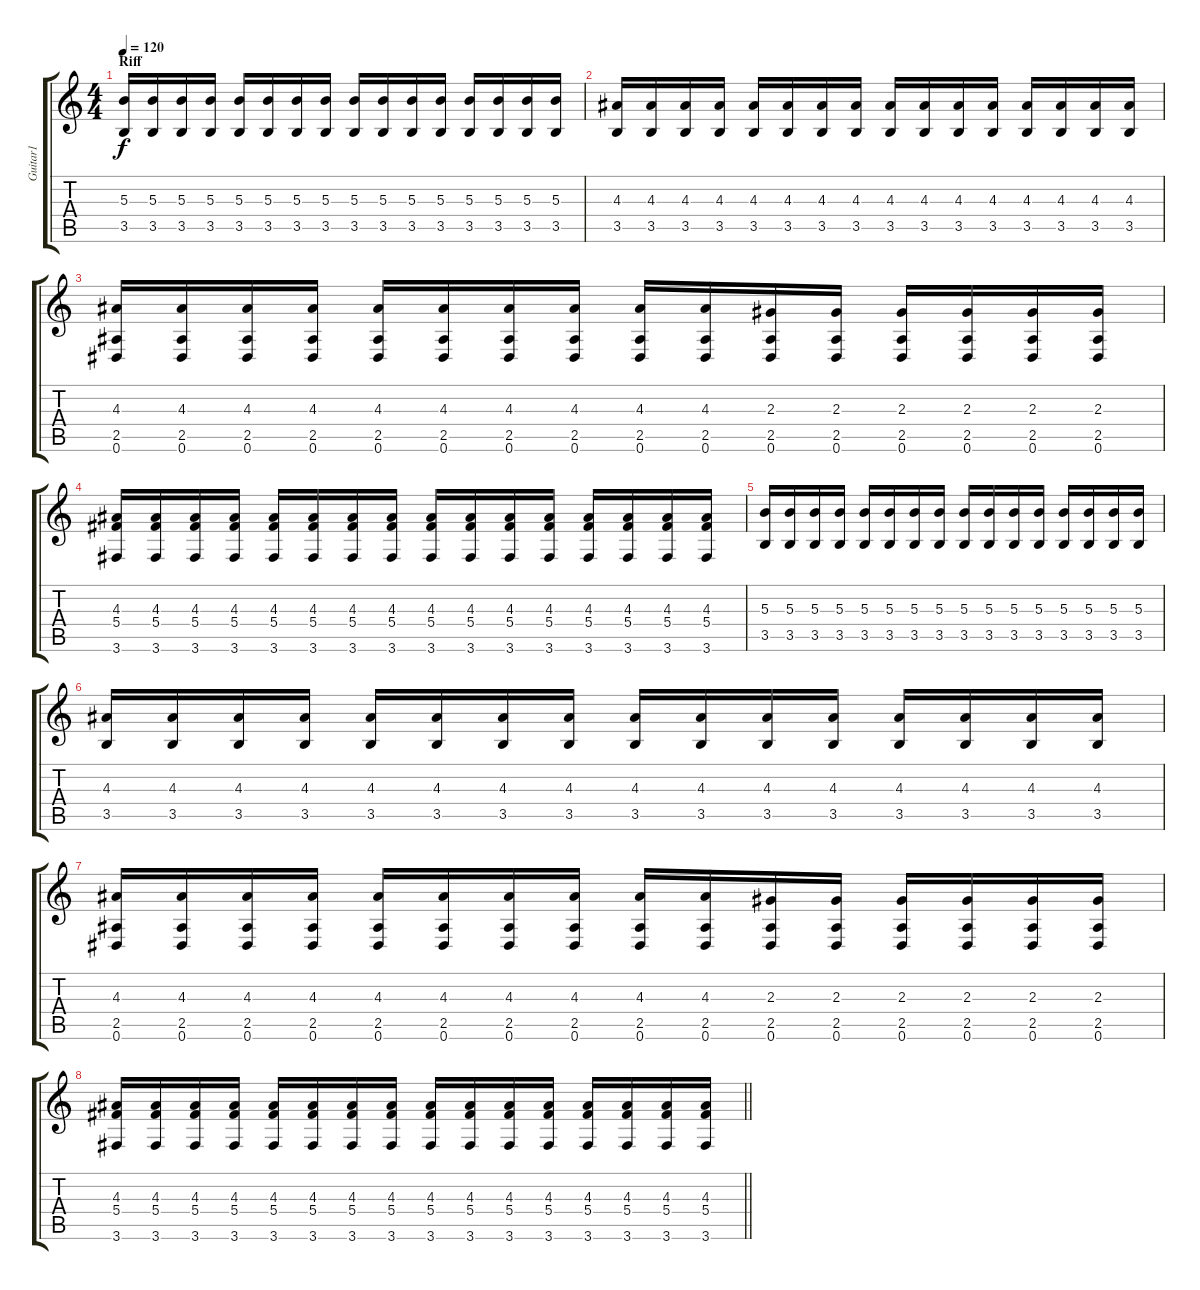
\track ("Guitar1" "Guitar1") {instrument overdrivenguitar}
\staff {score tabs}
\tuning (Eb4 Bb3 Gb3 Db3 Ab2 Eb2) {hide}
\ts (4 4)
\section ("" "Riff")
\tempo 120
\clef g2
\ks c
(5.3 3.5).16{dy f} (5.3 3.5).16 (5.3 3.5).16 (5.3 3.5).16 (5.3 3.5).16 (5.3 3.5).16 (5.3 3.5).16 (5.3 3.5).16 (5.3 3.5).16 (5.3 3.5).16 (5.3 3.5).16 (5.3 3.5).16 (5.3 3.5).16 (5.3 3.5).16 (5.3 3.5).16 (5.3 3.5).16 |
(4.3 3.5).16 (4.3 3.5).16 (4.3 3.5).16 (4.3 3.5).16 (4.3 3.5).16 (4.3 3.5).16 (4.3 3.5).16 (4.3 3.5).16 (4.3 3.5).16 (4.3 3.5).16 (4.3 3.5).16 (4.3 3.5).16 (4.3 3.5).16 (4.3 3.5).16 (4.3 3.5).16 (4.3 3.5).16 |
(4.3 2.5 0.6).16 (4.3 2.5 0.6).16 (4.3 2.5 0.6).16 (4.3 2.5 0.6).16 (4.3 2.5 0.6).16 (4.3 2.5 0.6).16 (4.3 2.5 0.6).16 (4.3 2.5 0.6).16 (4.3 2.5 0.6).16 (4.3 2.5 0.6).16 (2.3 2.5 0.6).16 (2.3 2.5 0.6).16 (2.3 2.5 0.6).16 (2.3 2.5 0.6).16 (2.3 2.5 0.6).16 (2.3 2.5 0.6).16 |
(4.3 5.4 3.6).16 (4.3 5.4 3.6).16 (4.3 5.4 3.6).16 (4.3 5.4 3.6).16 (4.3 5.4 3.6).16 (4.3 5.4 3.6).16 (4.3 5.4 3.6).16 (4.3 5.4 3.6).16 (4.3 5.4 3.6).16 (4.3 5.4 3.6).16 (4.3 5.4 3.6).16 (4.3 5.4 3.6).16 (4.3 5.4 3.6).16 (4.3 5.4 3.6).16 (4.3 5.4 3.6).16 (4.3 5.4 3.6).16 |
(5.3 3.5).16 (5.3 3.5).16 (5.3 3.5).16 (5.3 3.5).16 (5.3 3.5).16 (5.3 3.5).16 (5.3 3.5).16 (5.3 3.5).16 (5.3 3.5).16 (5.3 3.5).16 (5.3 3.5).16 (5.3 3.5).16 (5.3 3.5).16 (5.3 3.5).16 (5.3 3.5).16 (5.3 3.5).16 |
(4.3 3.5).16 (4.3 3.5).16 (4.3 3.5).16 (4.3 3.5).16 (4.3 3.5).16 (4.3 3.5).16 (4.3 3.5).16 (4.3 3.5).16 (4.3 3.5).16 (4.3 3.5).16 (4.3 3.5).16 (4.3 3.5).16 (4.3 3.5).16 (4.3 3.5).16 (4.3 3.5).16 (4.3 3.5).16 |
(4.3 2.5 0.6).16 (4.3 2.5 0.6).16 (4.3 2.5 0.6).16 (4.3 2.5 0.6).16 (4.3 2.5 0.6).16 (4.3 2.5 0.6).16 (4.3 2.5 0.6).16 (4.3 2.5 0.6).16 (4.3 2.5 0.6).16 (4.3 2.5 0.6).16 (2.3 2.5 0.6).16 (2.3 2.5 0.6).16 (2.3 2.5 0.6).16 (2.3 2.5 0.6).16 (2.3 2.5 0.6).16 (2.3 2.5 0.6).16 |
\barLineRight lightlight
(4.3 5.4 3.6).16 (4.3 5.4 3.6).16 (4.3 5.4 3.6).16 (4.3 5.4 3.6).16 (4.3 5.4 3.6).16 (4.3 5.4 3.6).16 (4.3 5.4 3.6).16 (4.3 5.4 3.6).16 (4.3 5.4 3.6).16 (4.3 5.4 3.6).16 (4.3 5.4 3.6).16 (4.3 5.4 3.6).16 (4.3 5.4 3.6).16 (4.3 5.4 3.6).16 (4.3 5.4 3.6).16 (4.3 5.4 3.6).16
